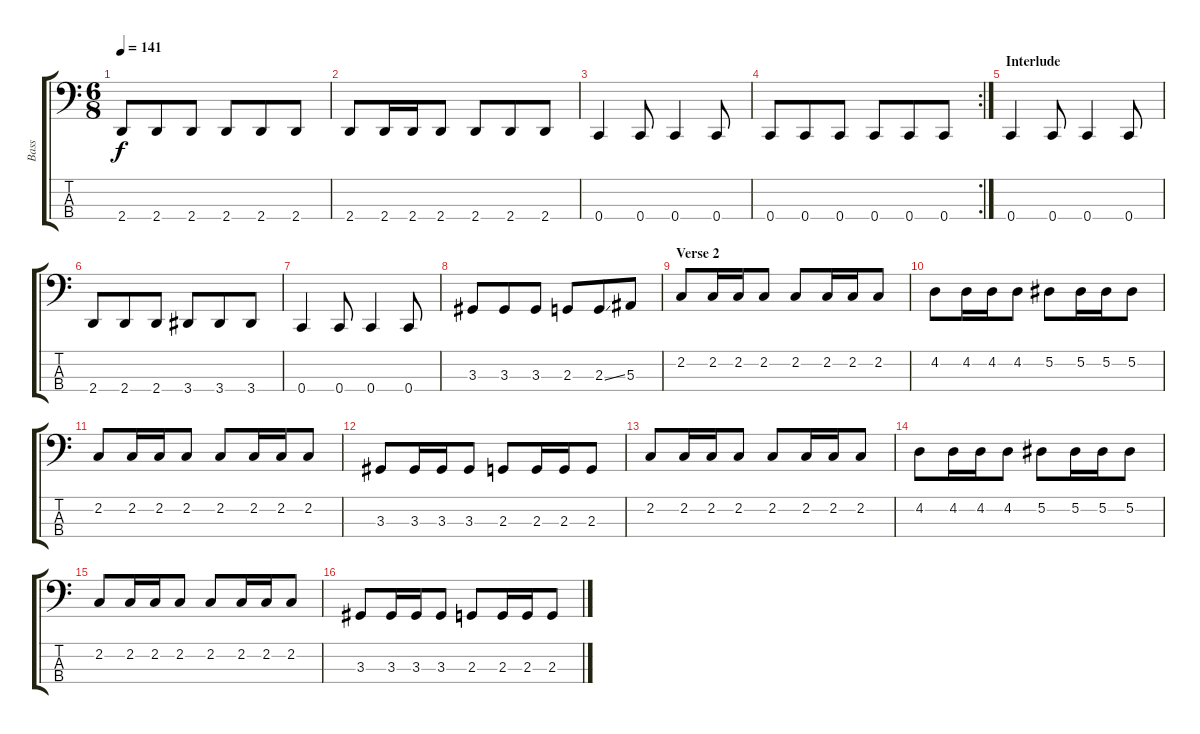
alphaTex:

\track ("Bass" "Bass") {instrument electricbasspick}
\staff {score tabs}
\tuning (Eb2 Bb1 F1 C1) {hide}
\ts (6 8)
\tempo 141
\clef f4
\ks c
2.4.8{dy f} 2.4.8 2.4.8 2.4.8 2.4.8 2.4.8 |
2.4.8 2.4.16 2.4.16 2.4.8 2.4.8 2.4.8 2.4.8 |
0.4.4 0.4.8 0.4.4 0.4.8 |
\rc 2
0.4.8 0.4.8 0.4.8 0.4.8 0.4.8 0.4.8 |
\section ("" "Interlude")
0.4.4 0.4.8 0.4.4 0.4.8 |
2.4.8 2.4.8 2.4.8 3.4.8 3.4.8 3.4.8 |
0.4.4 0.4.8 0.4.4 0.4.8 |
3.3.8 3.3.8 3.3.8 2.3.8 2.3{ss}.8 5.3.8 |
\section ("" "Verse 2")
2.2.8 2.2.16 2.2.16 2.2.8 2.2.8 2.2.16 2.2.16 2.2.8 |
4.2.8 4.2.16 4.2.16 4.2.8 5.2.8 5.2.16 5.2.16 5.2.8 |
2.2.8 2.2.16 2.2.16 2.2.8 2.2.8 2.2.16 2.2.16 2.2.8 |
3.3.8 3.3.16 3.3.16 3.3.8 2.3.8 2.3.16 2.3.16 2.3.8 |
2.2.8 2.2.16 2.2.16 2.2.8 2.2.8 2.2.16 2.2.16 2.2.8 |
4.2.8 4.2.16 4.2.16 4.2.8 5.2.8 5.2.16 5.2.16 5.2.8 |
2.2.8 2.2.16 2.2.16 2.2.8 2.2.8 2.2.16 2.2.16 2.2.8 |
3.3.8 3.3.16 3.3.16 3.3.8 2.3.8 2.3.16 2.3.16 2.3.8
